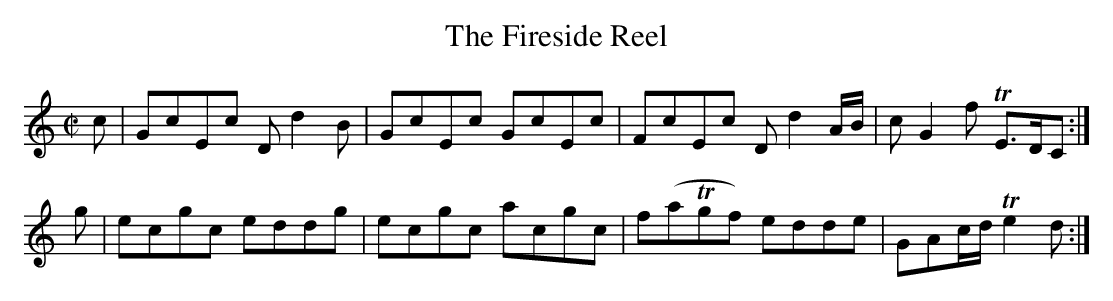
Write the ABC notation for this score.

X:1
T: The Fireside Reel
M: C|
L: 1/8
K: C
c|GcEc Dd2B|GcEc GcEc|FcEc Dd2 A/B/|cG2f TE>DC:|]
g|ecgc eddg|ecgc acgc|f(aTgf) edde|GAc/d/Te2d:|]
